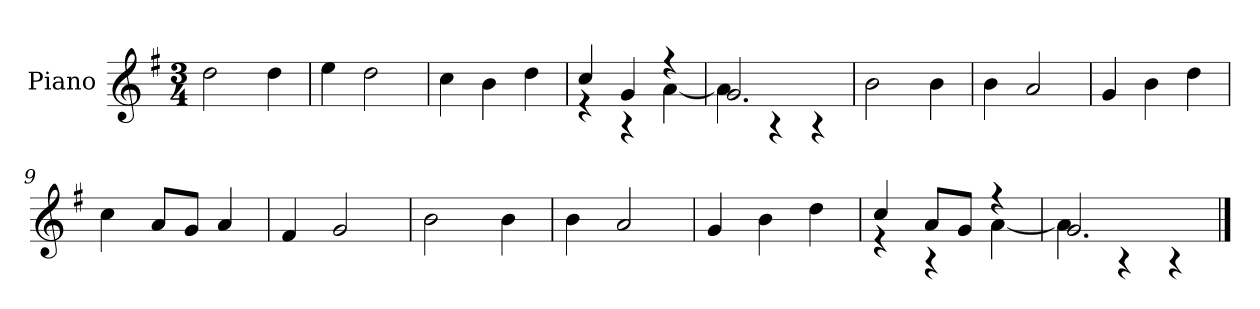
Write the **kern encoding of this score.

**kern
*part1
*staff1
*I"Piano
*I'P-no
*clefG2
*k[f#]
*M3/4
*MM177
=1
2dd\
4dd\
=2
4ee\
2dd\
=3
4cc\
4b\
4dd\
=4
*^
4cc/	4r
4g/	4r
4r	[4a\
=5	=5
2.g/	4a\]
.	4r
.	4r
*v	*v
=6
2b\
4b\
=7
4b\
2a/
=8
4g/
4b\
4dd\
=9
4cc\
8a/L
8g/J
4a/
=10
4f#/
2g/
=11
2b\
4b\
!!LO:LB:g=z
=12
4b\
2a/
=13
4g/
4b\
4dd\
=14
*^
4cc/	4r
8a/L	4r
8g/J	.
4r	[4a\
=15	=15
2.g/	4a\]
.	4r
.	4r
*v	*v
==
*-
